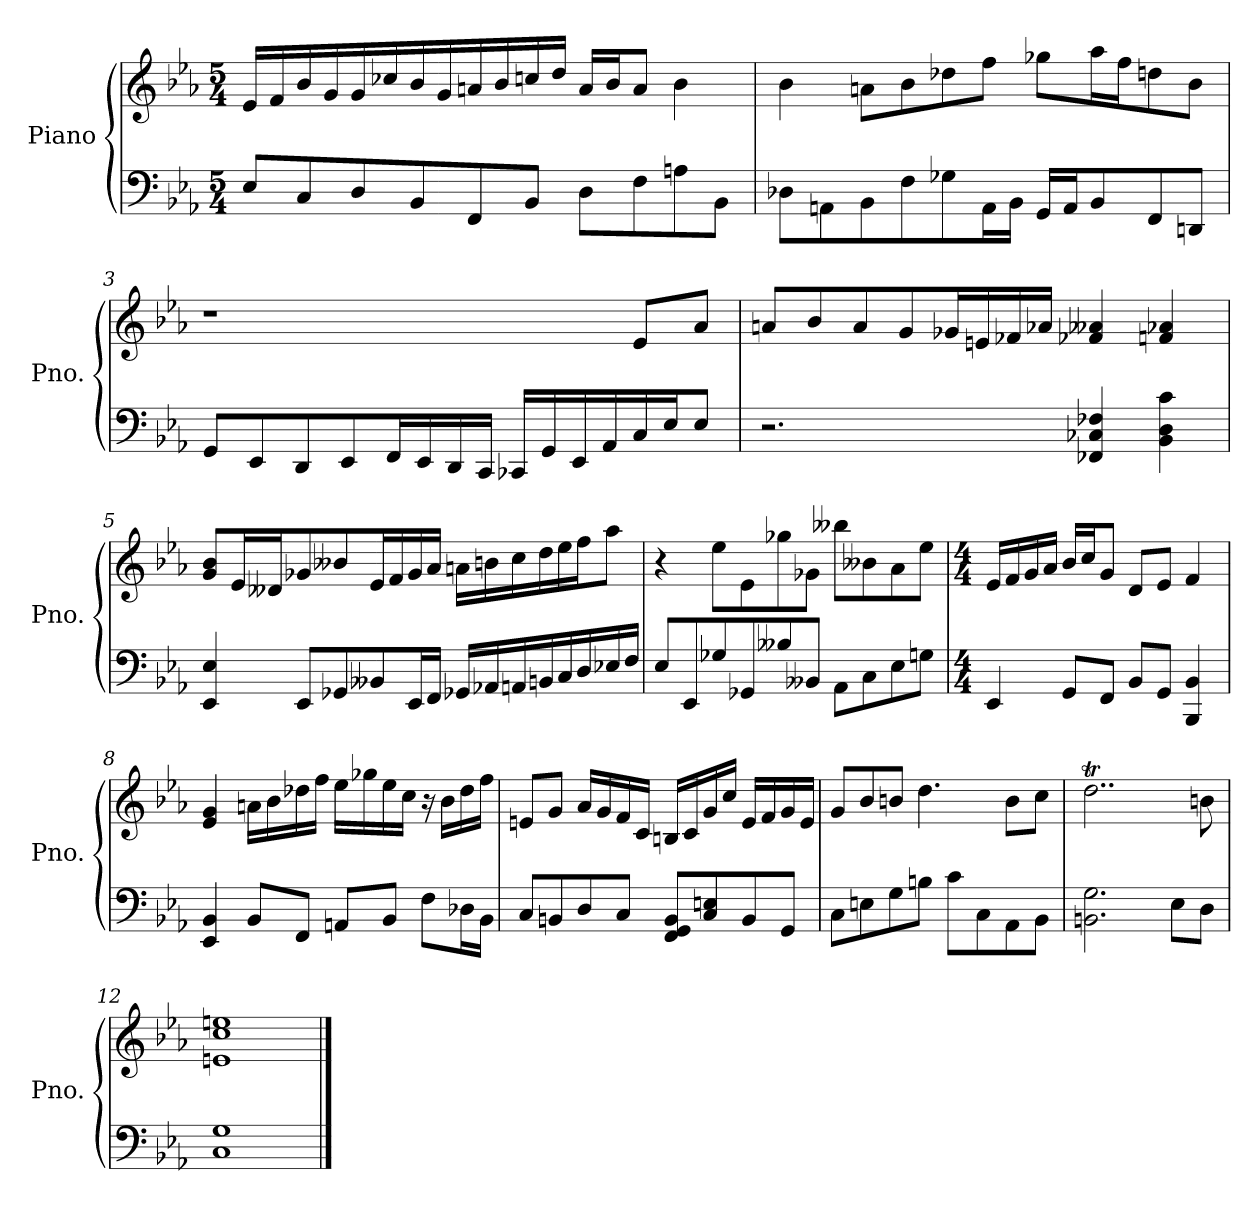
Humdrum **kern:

**kern	**kern
*part1	*part1
*staff2	*staff1
*I"Piano	*
*I'Pno.	*
*clefF4	*clefG2
*k[b-e-a-]	*k[b-e-a-]
*M5/4	*M5/4
=1	=1
8E-/L	16e-/LL
.	16f/
8C/	16b-/
.	16g/
8D/	16g/
.	16cc-X/
8BB-/	16b-/
.	16g/
8FF/	16an/
.	16b-/
8BB-/J	16ccn/
.	16dd/JJ
8D\L	16a/LL
.	16b-/J
8F\	8a/J
8An\	4b-\
8BB-\J	.
=2	=2
8D-X\L	4b-\
8AAn\	.
8BB-\	8an\L
8F\	8b-\
8G-X\	8dd-X\
16AA\L	8ff\J
16BB-\JJ	.
16GG/LL	8gg-X\L
16AA/J	.
8BB-/	16aa-\L
.	16ff\J
8FF/	8ddn\
8DDn/J	8b-\J
!!LO:LB:g=z
=3	=3
8GG/L	1r
8EE-/	.
8DD/	.
8EE-/	.
16FF/L	.
16EE-/	.
16DD/	.
16CC/JJ	.
16CC-X/LL	.
16GG/	.
16EE-/	.
16AA-/	.
16C/	8e-/L
16E-/J	.
8E-/J	8a-/J
=4	=4
2.r	8an/L
.	8b-/
.	8a/
.	8g/
.	16g-X/L
.	16en/
.	16f-X/
.	16a-X/JJ
4FF-X/ 4C-X/ 4F-X/	4f-X/ 4a--X/
4BB-\ 4D\ 4c\	4fn/ 4a-X/
!!LO:LB:g=z
=5	=5
4EE-/ 4E-/	8g/ 8b-/L
.	16e-/L
.	16d--X/J
8EE-/L	8g-X/
8GG-X/	8b--X/
8BB--X/	16e-/L
.	16f/
16EE-/L	16g-/
16FF/JJ	16a-/JJ
16GG-X/LL	16an\LL
16AA-X/	16bn\
16AAn/	16cc\
16BBn/	16dd\
16C/	16ee-\
16D/	16ff\J
16E-X/	8aa-\J
16F/JJ	.
=6	=6
8E-/L	4r
8EE-/	.
8G-X/	8ee-\L
8GG-X/	8e-\
8B--X/	8gg-X\
8BB--X/J	8g-X\J
8AA-\L	8bb--X\L
8C\	8b--X\
8E-\	8a-\
8Gn\J	8ee-\J
!!LO:LB:g=z
=7	=7
*M4/4	*M4/4
4EE-/	16e-/LL
.	16f/
.	16g/
.	16a-/JJ
8GG/L	16b-/LL
.	16cc/J
8FF/J	8g/J
8BB-/L	8d/L
8GG/J	8e-/J
4BBB-/ 4BB-/	4f/
=8	=8
4EE-/ 4BB-/	4e-/ 4g/
8BB-/L	16an\LL
.	16b-\
8FF/J	16dd-X\
.	16ff\JJ
8AAn/L	16ee-\LL
.	16gg-X\
8BB-/J	16ee-\
.	16cc\JJ
8F\L	16r
.	16b-\LL
16D-X\L	16dd-\
16BB-\JJ	16ff\JJ
=9	=9
8C/L	8en/L
8BBn/	8g/J
8D/	16a-/LL
.	16g/
8C/J	16f/
.	16c/JJ
8FF/ 8GG/ 8BB/L	16Bn/LL
.	16c/
8C/ 8En/	16g/
.	16cc/JJ
8BB/	16e/LL
.	16f/
8GG/J	16g/
.	16e/JJ
!!LO:LB:g=z
=10	=10
8C\L	8g/L
8En\	8b-/
8G\	8bn/J
8Bn\J	4.dd\
8c\L	.
8C\	.
8AA-\	8b\L
8BB-\J	8cc\J
=11	=11
2.BBn\ 2.G\	2..ddt\
8E-\L	.
8D\J	8bn\
=12	=12
1C 1G	1en 1cc 1een
==	==
*-	*-
